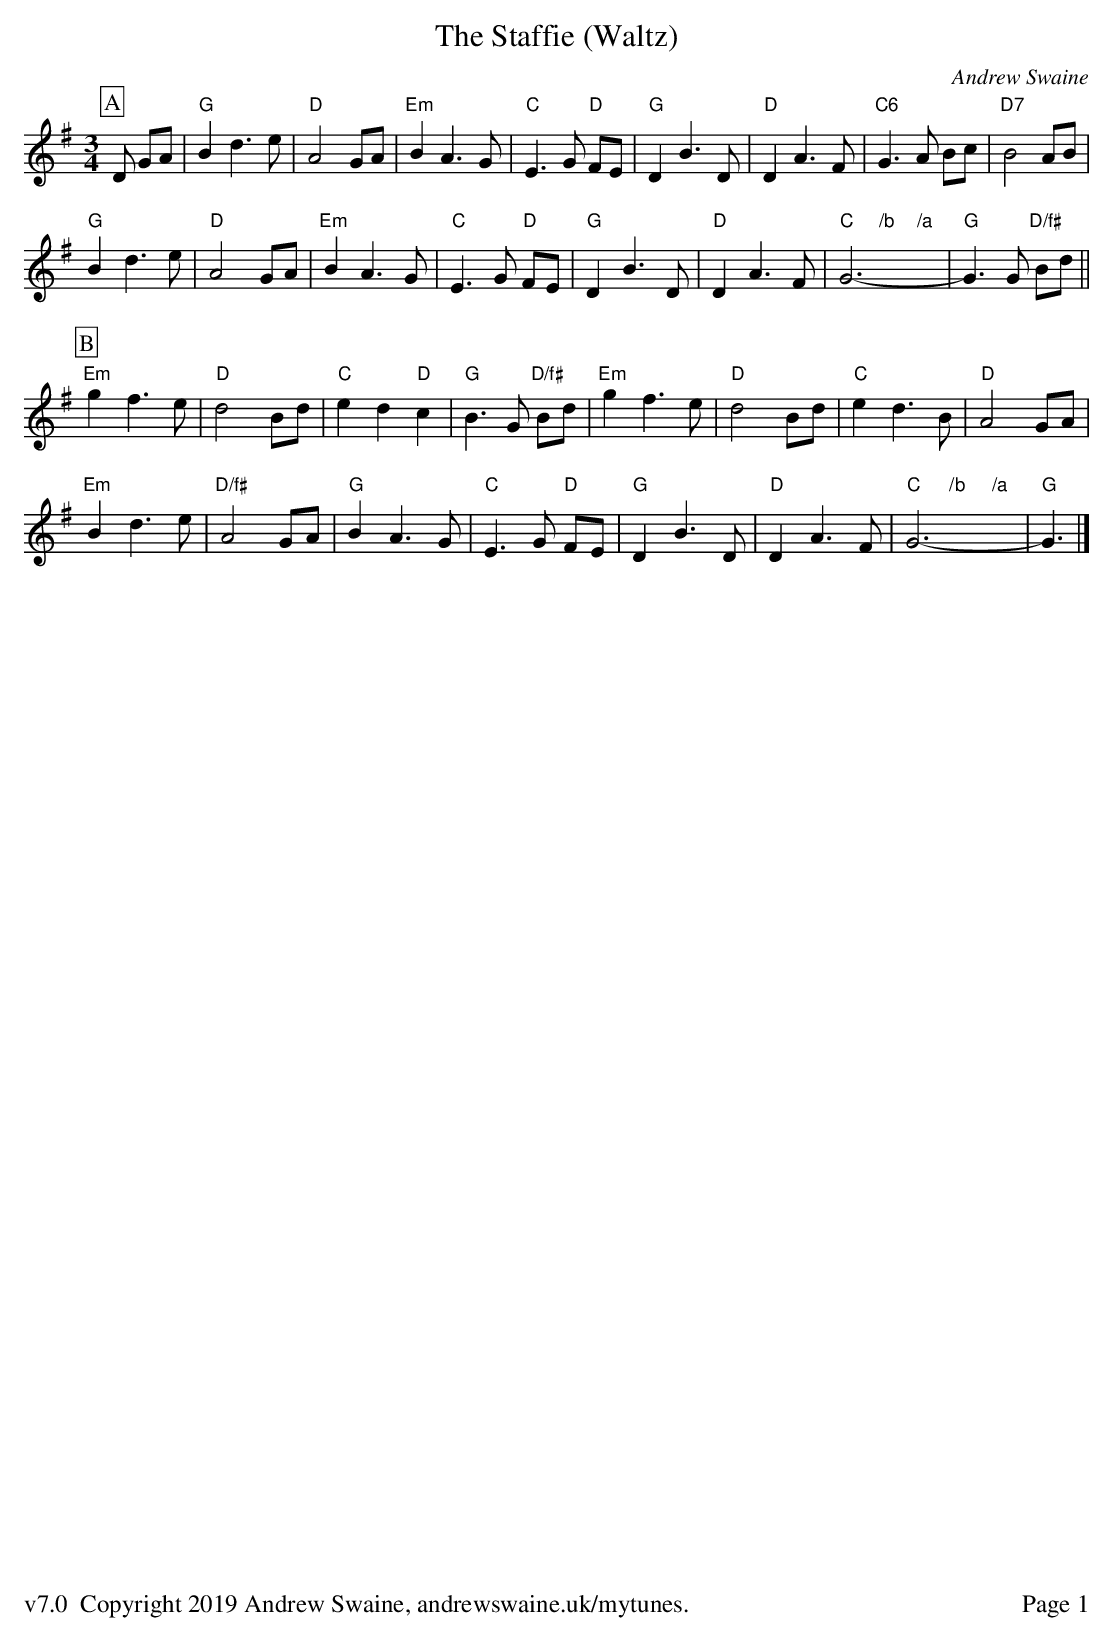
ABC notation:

X:1
T:Staffie (Waltz), The
C:Andrew Swaine
M:3/4
L:1/8
K:G
P:A
D GA|"G"B2 d3e|"D"A4 GA|"Em"B2 A3G|"C"E3G "D"FE|\
"G"D2 B3D|"D"D2 A3F|"C6"G3A Bc|"D7"B4 AB|
"G"B2 d3e|"D"A4 GA|"Em"B2 A3G|"C"E3G "D"FE|\
"G"D2 B3D|"D"D2 A3F|G6- & "C"x2 "/b"x2 "/a"x2|"G"G3 G "D/f#"Bd||
P:B
"Em"g2 f3e|"D"d4 Bd|"C"e2d2 "D"c2|"G"B3 G "D/f#"Bd|\
"Em"g2 f3e|"D"d4 Bd|"C"e2d3B|"D"A4 GA|
"Em"B2 d3e|"D/f#"A4 GA|"G"B2 A3G|"C"E3G "D"FE|\
"G"D2 B3D|"D"D2 A3F|G6- & "C"x2 "/b"x2 "/a"x2|"G"G3|]
